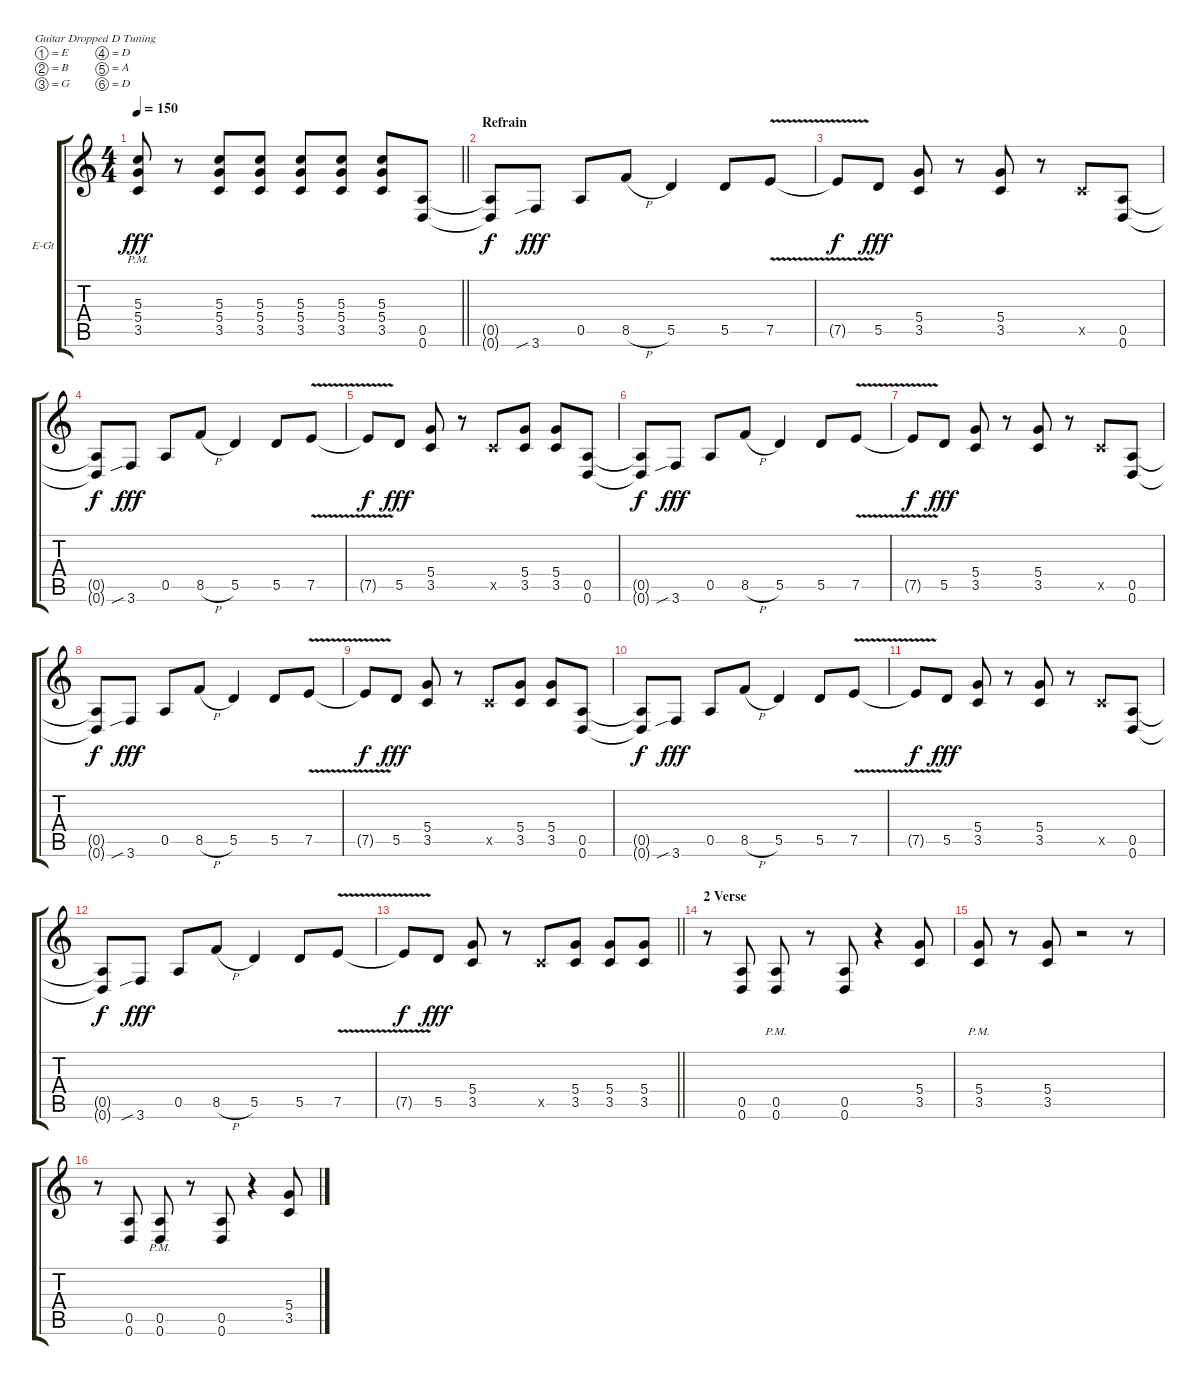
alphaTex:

\bracketExtendMode groupsimilarinstruments
\firstSystemTrackNameOrientation horizontal
\otherSystemsTrackNameOrientation horizontal
\track ("Guitar #1" "E-Gt") {instrument overdrivenguitar}
\staff {score tabs}
\tuning (E4 B3 G3 D3 A2 D2)
\ts (4 4)
\tempo 150
\clef g2
\barLineRight lightlight
\ks c
(5.3{pm} 5.4{pm} 3.5{pm}).8{dy fff} r.8 (5.3 5.4 3.5).8 (5.3 5.4 3.5).8 (5.3 5.4 3.5).8 (5.3 5.4 3.5).8 (5.3 5.4 3.5).8 (0.5 0.6).8 |
\section ("" "Refrain")
(0.5{t} 0.6{t}).8{dy f} 3.6{sib}.8{dy fff} 0.5.8 8.5{h}.8 5.5.4 5.5.8 7.5{v}.8 |
7.5{v t}.8{dy f} 5.5.8{dy fff} (5.4 3.5).8 r.8 (5.4 3.5).8 r.8 3.5{x}.8 (0.5 0.6).8 |
(0.5{t} 0.6{t}).8{dy f} 3.6{sib}.8{dy fff} 0.5.8 8.5{h}.8 5.5.4 5.5.8 7.5{v}.8 |
7.5{v t}.8{dy f} 5.5.8{dy fff} (5.4 3.5).8 r.8 3.5{x}.8 (5.4 3.5).8 (5.4 3.5).8 (0.5 0.6).8 |
(0.5{t} 0.6{t}).8{dy f} 3.6{sib}.8{dy fff} 0.5.8 8.5{h}.8 5.5.4 5.5.8 7.5{v}.8 |
7.5{v t}.8{dy f} 5.5.8{dy fff} (5.4 3.5).8 r.8 (5.4 3.5).8 r.8 3.5{x}.8 (0.5 0.6).8 |
(0.5{t} 0.6{t}).8{dy f} 3.6{sib}.8{dy fff} 0.5.8 8.5{h}.8 5.5.4 5.5.8 7.5{v}.8 |
7.5{v t}.8{dy f} 5.5.8{dy fff} (5.4 3.5).8 r.8 3.5{x}.8 (5.4 3.5).8 (5.4 3.5).8 (0.5 0.6).8 |
(0.5{t} 0.6{t}).8{dy f} 3.6{sib}.8{dy fff} 0.5.8 8.5{h}.8 5.5.4 5.5.8 7.5{v}.8 |
7.5{v t}.8{dy f} 5.5.8{dy fff} (5.4 3.5).8 r.8 (5.4 3.5).8 r.8 3.5{x}.8 (0.5 0.6).8 |
(0.5{t} 0.6{t}).8{dy f} 3.6{sib}.8{dy fff} 0.5.8 8.5{h}.8 5.5.4 5.5.8 7.5{v}.8 |
\barLineRight lightlight
7.5{v t}.8{dy f} 5.5.8{dy fff} (5.4 3.5).8 r.8 3.5{x}.8 (5.4 3.5).8 (5.4 3.5).8 (5.4 3.5).8 |
\section ("" "2 Verse")
r.8 (0.5 0.6).8 (0.5{pm} 0.6{pm}).8 r.8 (0.5 0.6).8 r.4 (5.4 3.5).8 |
(5.4{pm} 3.5{pm}).8 r.8 (5.4 3.5).8 r.2 r.8 |
r.8 (0.5 0.6).8 (0.5{pm} 0.6{pm}).8 r.8 (0.5 0.6).8 r.4 (5.4 3.5).8
